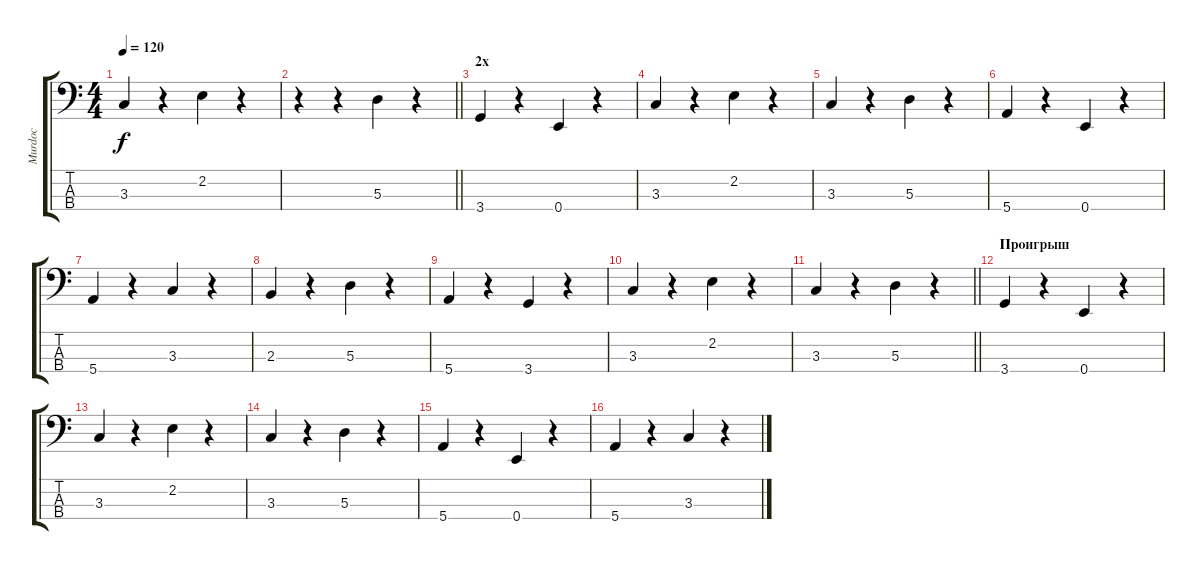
\track ("Murdoc" "Murdoc") {instrument electricbassfinger}
\staff {score tabs}
\tuning (G2 D2 A1 E1) {hide}
\ts (4 4)
\tempo 120
\clef f4
\ks c
3.3.4{dy f} r.4 2.2.4 r.4 |
\barLineRight lightlight
r.4 r.4 5.3.4 r.4 |
\section ("" "2х")
3.4.4 r.4 0.4.4 r.4 |
3.3.4 r.4 2.2.4 r.4 |
3.3.4 r.4 5.3.4 r.4 |
5.4.4 r.4 0.4.4 r.4 |
5.4.4 r.4 3.3.4 r.4 |
2.3.4 r.4 5.3.4 r.4 |
5.4.4 r.4 3.4.4 r.4 |
3.3.4 r.4 2.2.4 r.4 |
\barLineRight lightlight
3.3.4 r.4 5.3.4 r.4 |
\section ("" "Проигрыш")
3.4.4 r.4 0.4.4 r.4 |
3.3.4 r.4 2.2.4 r.4 |
3.3.4 r.4 5.3.4 r.4 |
5.4.4 r.4 0.4.4 r.4 |
5.4.4 r.4 3.3.4 r.4
